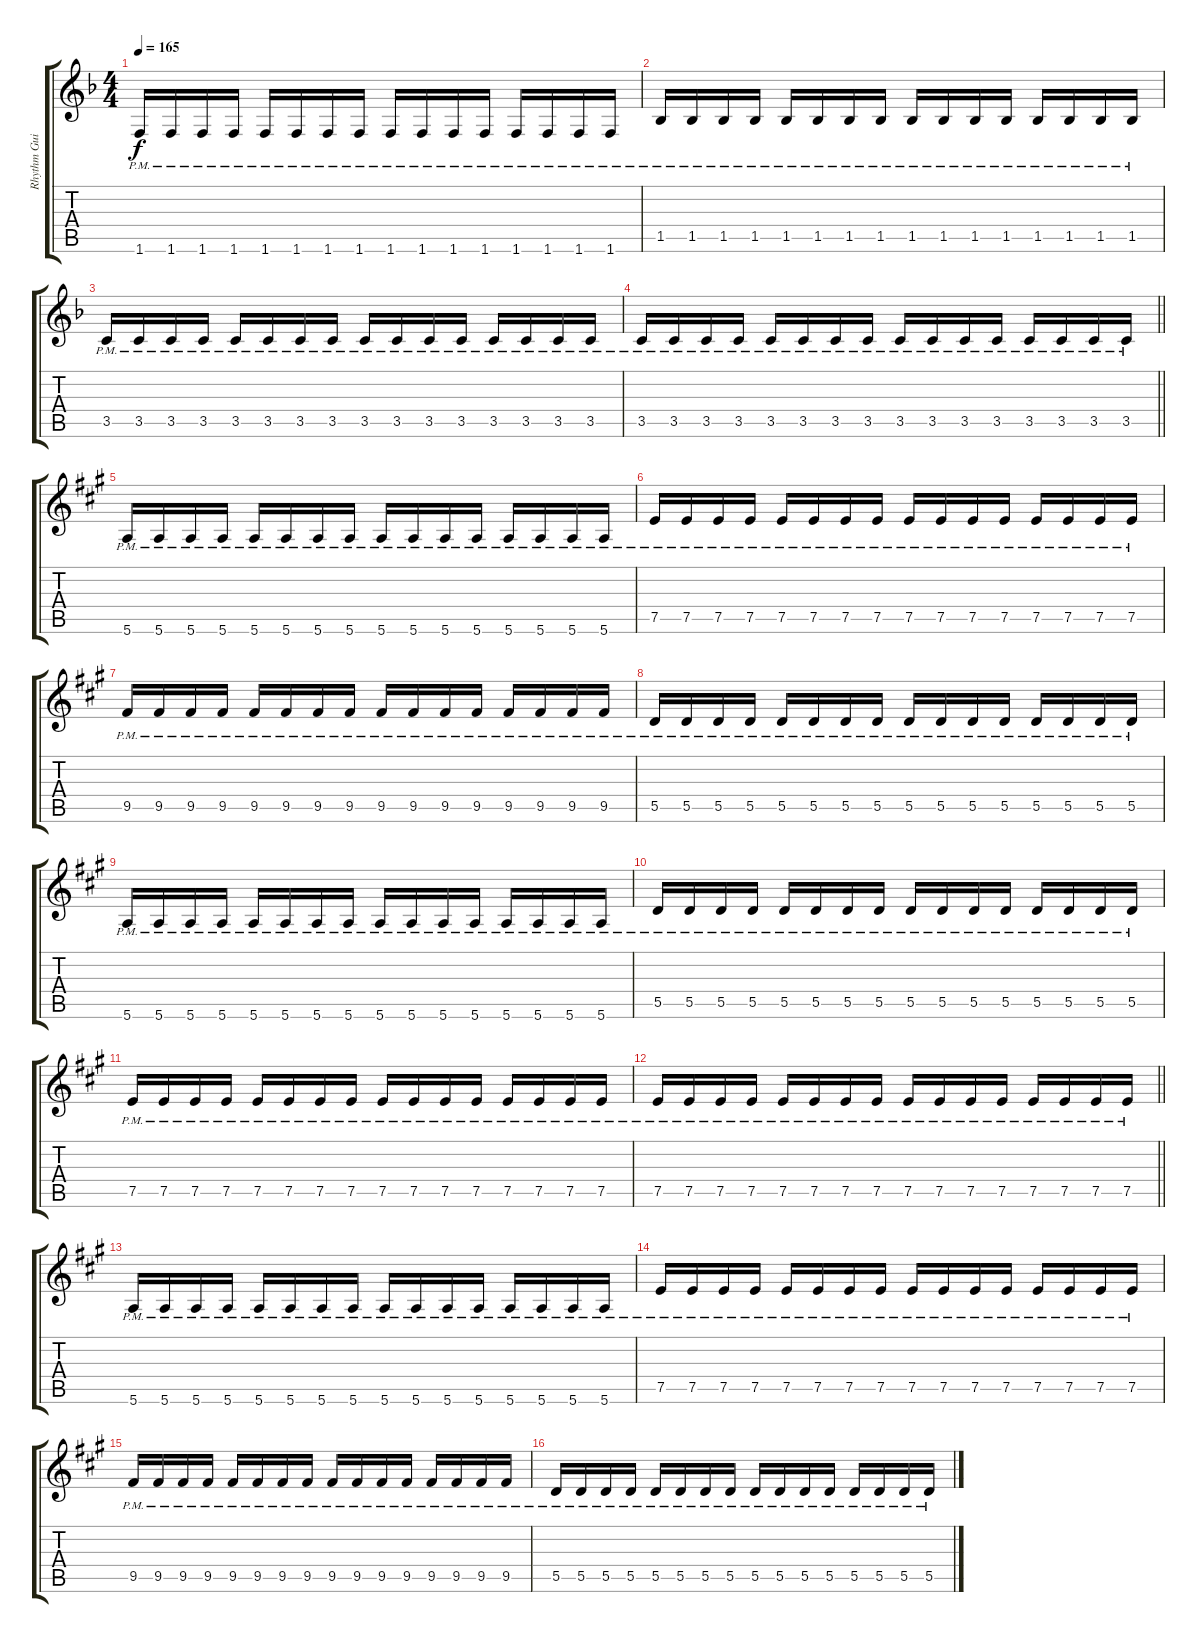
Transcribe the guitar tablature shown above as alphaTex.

\track ("Rhythm Guitar 1: Patrick Juhàsz" "Rhythm Gui") {instrument distortionguitar}
\staff {score tabs}
\tuning (E4 B3 G3 D3 A2 E2) {hide}
\ts (4 4)
\tempo 165
\clef g2
\ks dminor
1.6{pm}.16{dy f} 1.6{pm}.16 1.6{pm}.16 1.6{pm}.16 1.6{pm}.16 1.6{pm}.16 1.6{pm}.16 1.6{pm}.16 1.6{pm}.16 1.6{pm}.16 1.6{pm}.16 1.6{pm}.16 1.6{pm}.16 1.6{pm}.16 1.6{pm}.16 1.6{pm}.16 |
1.5{pm}.16 1.5{pm}.16 1.5{pm}.16 1.5{pm}.16 1.5{pm}.16 1.5{pm}.16 1.5{pm}.16 1.5{pm}.16 1.5{pm}.16 1.5{pm}.16 1.5{pm}.16 1.5{pm}.16 1.5{pm}.16 1.5{pm}.16 1.5{pm}.16 1.5{pm}.16 |
3.5{pm}.16 3.5{pm}.16 3.5{pm}.16 3.5{pm}.16 3.5{pm}.16 3.5{pm}.16 3.5{pm}.16 3.5{pm}.16 3.5{pm}.16 3.5{pm}.16 3.5{pm}.16 3.5{pm}.16 3.5{pm}.16 3.5{pm}.16 3.5{pm}.16 3.5{pm}.16 |
\barLineRight lightlight
3.5{pm}.16 3.5{pm}.16 3.5{pm}.16 3.5{pm}.16 3.5{pm}.16 3.5{pm}.16 3.5{pm}.16 3.5{pm}.16 3.5{pm}.16 3.5{pm}.16 3.5{pm}.16 3.5{pm}.16 3.5{pm}.16 3.5{pm}.16 3.5{pm}.16 3.5{pm}.16 |
\ks a
5.6{pm}.16 5.6{pm}.16 5.6{pm}.16 5.6{pm}.16 5.6{pm}.16 5.6{pm}.16 5.6{pm}.16 5.6{pm}.16 5.6{pm}.16 5.6{pm}.16 5.6{pm}.16 5.6{pm}.16 5.6{pm}.16 5.6{pm}.16 5.6{pm}.16 5.6{pm}.16 |
7.5{pm}.16 7.5{pm}.16 7.5{pm}.16 7.5{pm}.16 7.5{pm}.16 7.5{pm}.16 7.5{pm}.16 7.5{pm}.16 7.5{pm}.16 7.5{pm}.16 7.5{pm}.16 7.5{pm}.16 7.5{pm}.16 7.5{pm}.16 7.5{pm}.16 7.5{pm}.16 |
9.5{pm}.16 9.5{pm}.16 9.5{pm}.16 9.5{pm}.16 9.5{pm}.16 9.5{pm}.16 9.5{pm}.16 9.5{pm}.16 9.5{pm}.16 9.5{pm}.16 9.5{pm}.16 9.5{pm}.16 9.5{pm}.16 9.5{pm}.16 9.5{pm}.16 9.5{pm}.16 |
5.5{pm}.16 5.5{pm}.16 5.5{pm}.16 5.5{pm}.16 5.5{pm}.16 5.5{pm}.16 5.5{pm}.16 5.5{pm}.16 5.5{pm}.16 5.5{pm}.16 5.5{pm}.16 5.5{pm}.16 5.5{pm}.16 5.5{pm}.16 5.5{pm}.16 5.5{pm}.16 |
5.6{pm}.16 5.6{pm}.16 5.6{pm}.16 5.6{pm}.16 5.6{pm}.16 5.6{pm}.16 5.6{pm}.16 5.6{pm}.16 5.6{pm}.16 5.6{pm}.16 5.6{pm}.16 5.6{pm}.16 5.6{pm}.16 5.6{pm}.16 5.6{pm}.16 5.6{pm}.16 |
5.5{pm}.16 5.5{pm}.16 5.5{pm}.16 5.5{pm}.16 5.5{pm}.16 5.5{pm}.16 5.5{pm}.16 5.5{pm}.16 5.5{pm}.16 5.5{pm}.16 5.5{pm}.16 5.5{pm}.16 5.5{pm}.16 5.5{pm}.16 5.5{pm}.16 5.5{pm}.16 |
7.5{pm}.16 7.5{pm}.16 7.5{pm}.16 7.5{pm}.16 7.5{pm}.16 7.5{pm}.16 7.5{pm}.16 7.5{pm}.16 7.5{pm}.16 7.5{pm}.16 7.5{pm}.16 7.5{pm}.16 7.5{pm}.16 7.5{pm}.16 7.5{pm}.16 7.5{pm}.16 |
\barLineRight lightlight
7.5{pm}.16 7.5{pm}.16 7.5{pm}.16 7.5{pm}.16 7.5{pm}.16 7.5{pm}.16 7.5{pm}.16 7.5{pm}.16 7.5{pm}.16 7.5{pm}.16 7.5{pm}.16 7.5{pm}.16 7.5{pm}.16 7.5{pm}.16 7.5{pm}.16 7.5{pm}.16 |
5.6{pm}.16 5.6{pm}.16 5.6{pm}.16 5.6{pm}.16 5.6{pm}.16 5.6{pm}.16 5.6{pm}.16 5.6{pm}.16 5.6{pm}.16 5.6{pm}.16 5.6{pm}.16 5.6{pm}.16 5.6{pm}.16 5.6{pm}.16 5.6{pm}.16 5.6{pm}.16 |
7.5{pm}.16 7.5{pm}.16 7.5{pm}.16 7.5{pm}.16 7.5{pm}.16 7.5{pm}.16 7.5{pm}.16 7.5{pm}.16 7.5{pm}.16 7.5{pm}.16 7.5{pm}.16 7.5{pm}.16 7.5{pm}.16 7.5{pm}.16 7.5{pm}.16 7.5{pm}.16 |
9.5{pm}.16 9.5{pm}.16 9.5{pm}.16 9.5{pm}.16 9.5{pm}.16 9.5{pm}.16 9.5{pm}.16 9.5{pm}.16 9.5{pm}.16 9.5{pm}.16 9.5{pm}.16 9.5{pm}.16 9.5{pm}.16 9.5{pm}.16 9.5{pm}.16 9.5{pm}.16 |
5.5{pm}.16 5.5{pm}.16 5.5{pm}.16 5.5{pm}.16 5.5{pm}.16 5.5{pm}.16 5.5{pm}.16 5.5{pm}.16 5.5{pm}.16 5.5{pm}.16 5.5{pm}.16 5.5{pm}.16 5.5{pm}.16 5.5{pm}.16 5.5{pm}.16 5.5{pm}.16
